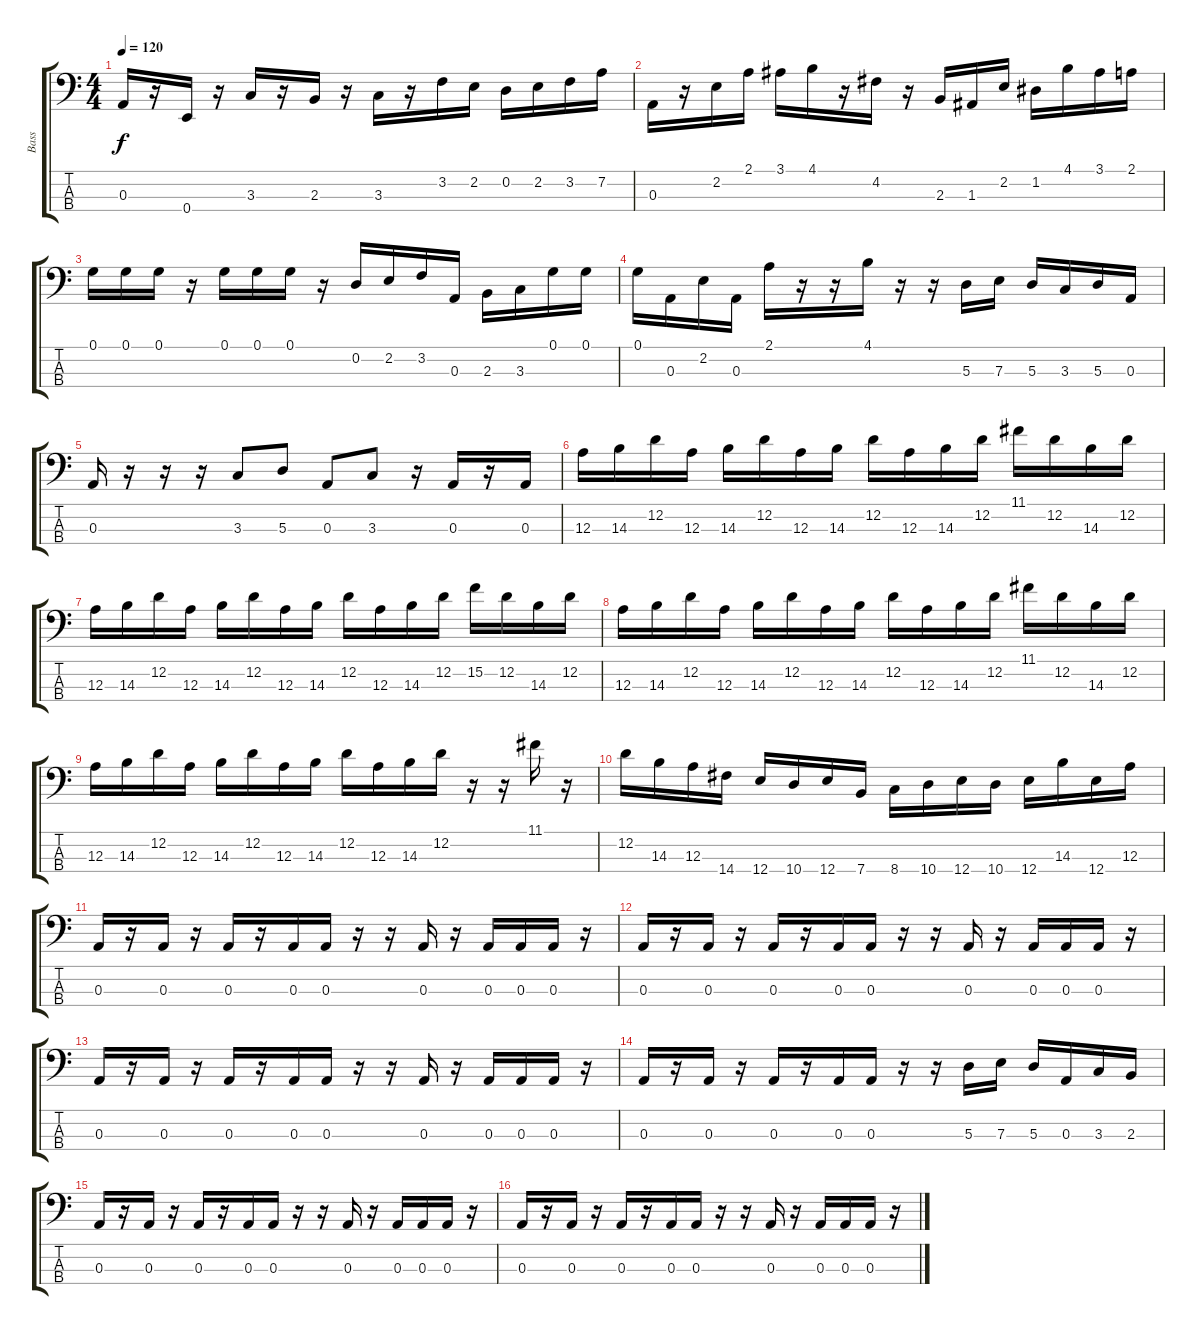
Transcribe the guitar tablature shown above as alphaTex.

\track ("Bass" "Bass") {instrument electricbassfinger}
\staff {score tabs}
\tuning (G2 D2 A1 E1) {hide}
\ts (4 4)
\tempo 120
\clef f4
\ks c
0.3.16{dy f} r.16 0.4.16 r.16 3.3.16 r.16 2.3.16 r.16 3.3.16 r.16 3.2.16 2.2.16 0.2.16 2.2.16 3.2.16 7.2.16 |
0.3.16 r.16 2.2.16 2.1.16 3.1.16 4.1.16 r.16 4.2.16 r.16 2.3.16 1.3.16 2.2.16 1.2.16 4.1.16 3.1.16 2.1.16 |
0.1.16 0.1.16 0.1.16 r.16 0.1.16 0.1.16 0.1.16 r.16 0.2.16 2.2.16 3.2.16 0.3.16 2.3.16 3.3.16 0.1.16 0.1.16 |
0.1.16 0.3.16 2.2.16 0.3.16 2.1.16 r.16 r.16 4.1.16 r.16 r.16 5.3.16 7.3.16 5.3.16 3.3.16 5.3.16 0.3.16 |
0.3.16 r.16 r.16 r.16 3.3.8 5.3.8 0.3.8 3.3.8 r.16 0.3.16 r.16 0.3.16 |
12.3.16 14.3.16 12.2.16 12.3.16 14.3.16 12.2.16 12.3.16 14.3.16 12.2.16 12.3.16 14.3.16 12.2.16 11.1.16 12.2.16 14.3.16 12.2.16 |
12.3.16 14.3.16 12.2.16 12.3.16 14.3.16 12.2.16 12.3.16 14.3.16 12.2.16 12.3.16 14.3.16 12.2.16 15.2.16 12.2.16 14.3.16 12.2.16 |
12.3.16 14.3.16 12.2.16 12.3.16 14.3.16 12.2.16 12.3.16 14.3.16 12.2.16 12.3.16 14.3.16 12.2.16 11.1.16 12.2.16 14.3.16 12.2.16 |
12.3.16 14.3.16 12.2.16 12.3.16 14.3.16 12.2.16 12.3.16 14.3.16 12.2.16 12.3.16 14.3.16 12.2.16 r.16 r.16 11.1.16 r.16 |
12.2.16 14.3.16 12.3.16 14.4.16 12.4.16 10.4.16 12.4.16 7.4.16 8.4.16 10.4.16 12.4.16 10.4.16 12.4.16 14.3.16 12.4.16 12.3.16 |
0.3.16 r.16 0.3.16 r.16 0.3.16 r.16 0.3.16 0.3.16 r.16 r.16 0.3.16 r.16 0.3.16 0.3.16 0.3.16 r.16 |
0.3.16 r.16 0.3.16 r.16 0.3.16 r.16 0.3.16 0.3.16 r.16 r.16 0.3.16 r.16 0.3.16 0.3.16 0.3.16 r.16 |
0.3.16 r.16 0.3.16 r.16 0.3.16 r.16 0.3.16 0.3.16 r.16 r.16 0.3.16 r.16 0.3.16 0.3.16 0.3.16 r.16 |
0.3.16 r.16 0.3.16 r.16 0.3.16 r.16 0.3.16 0.3.16 r.16 r.16 5.3.16 7.3.16 5.3.16 0.3.16 3.3.16 2.3.16 |
0.3.16 r.16 0.3.16 r.16 0.3.16 r.16 0.3.16 0.3.16 r.16 r.16 0.3.16 r.16 0.3.16 0.3.16 0.3.16 r.16 |
0.3.16 r.16 0.3.16 r.16 0.3.16 r.16 0.3.16 0.3.16 r.16 r.16 0.3.16 r.16 0.3.16 0.3.16 0.3.16 r.16
